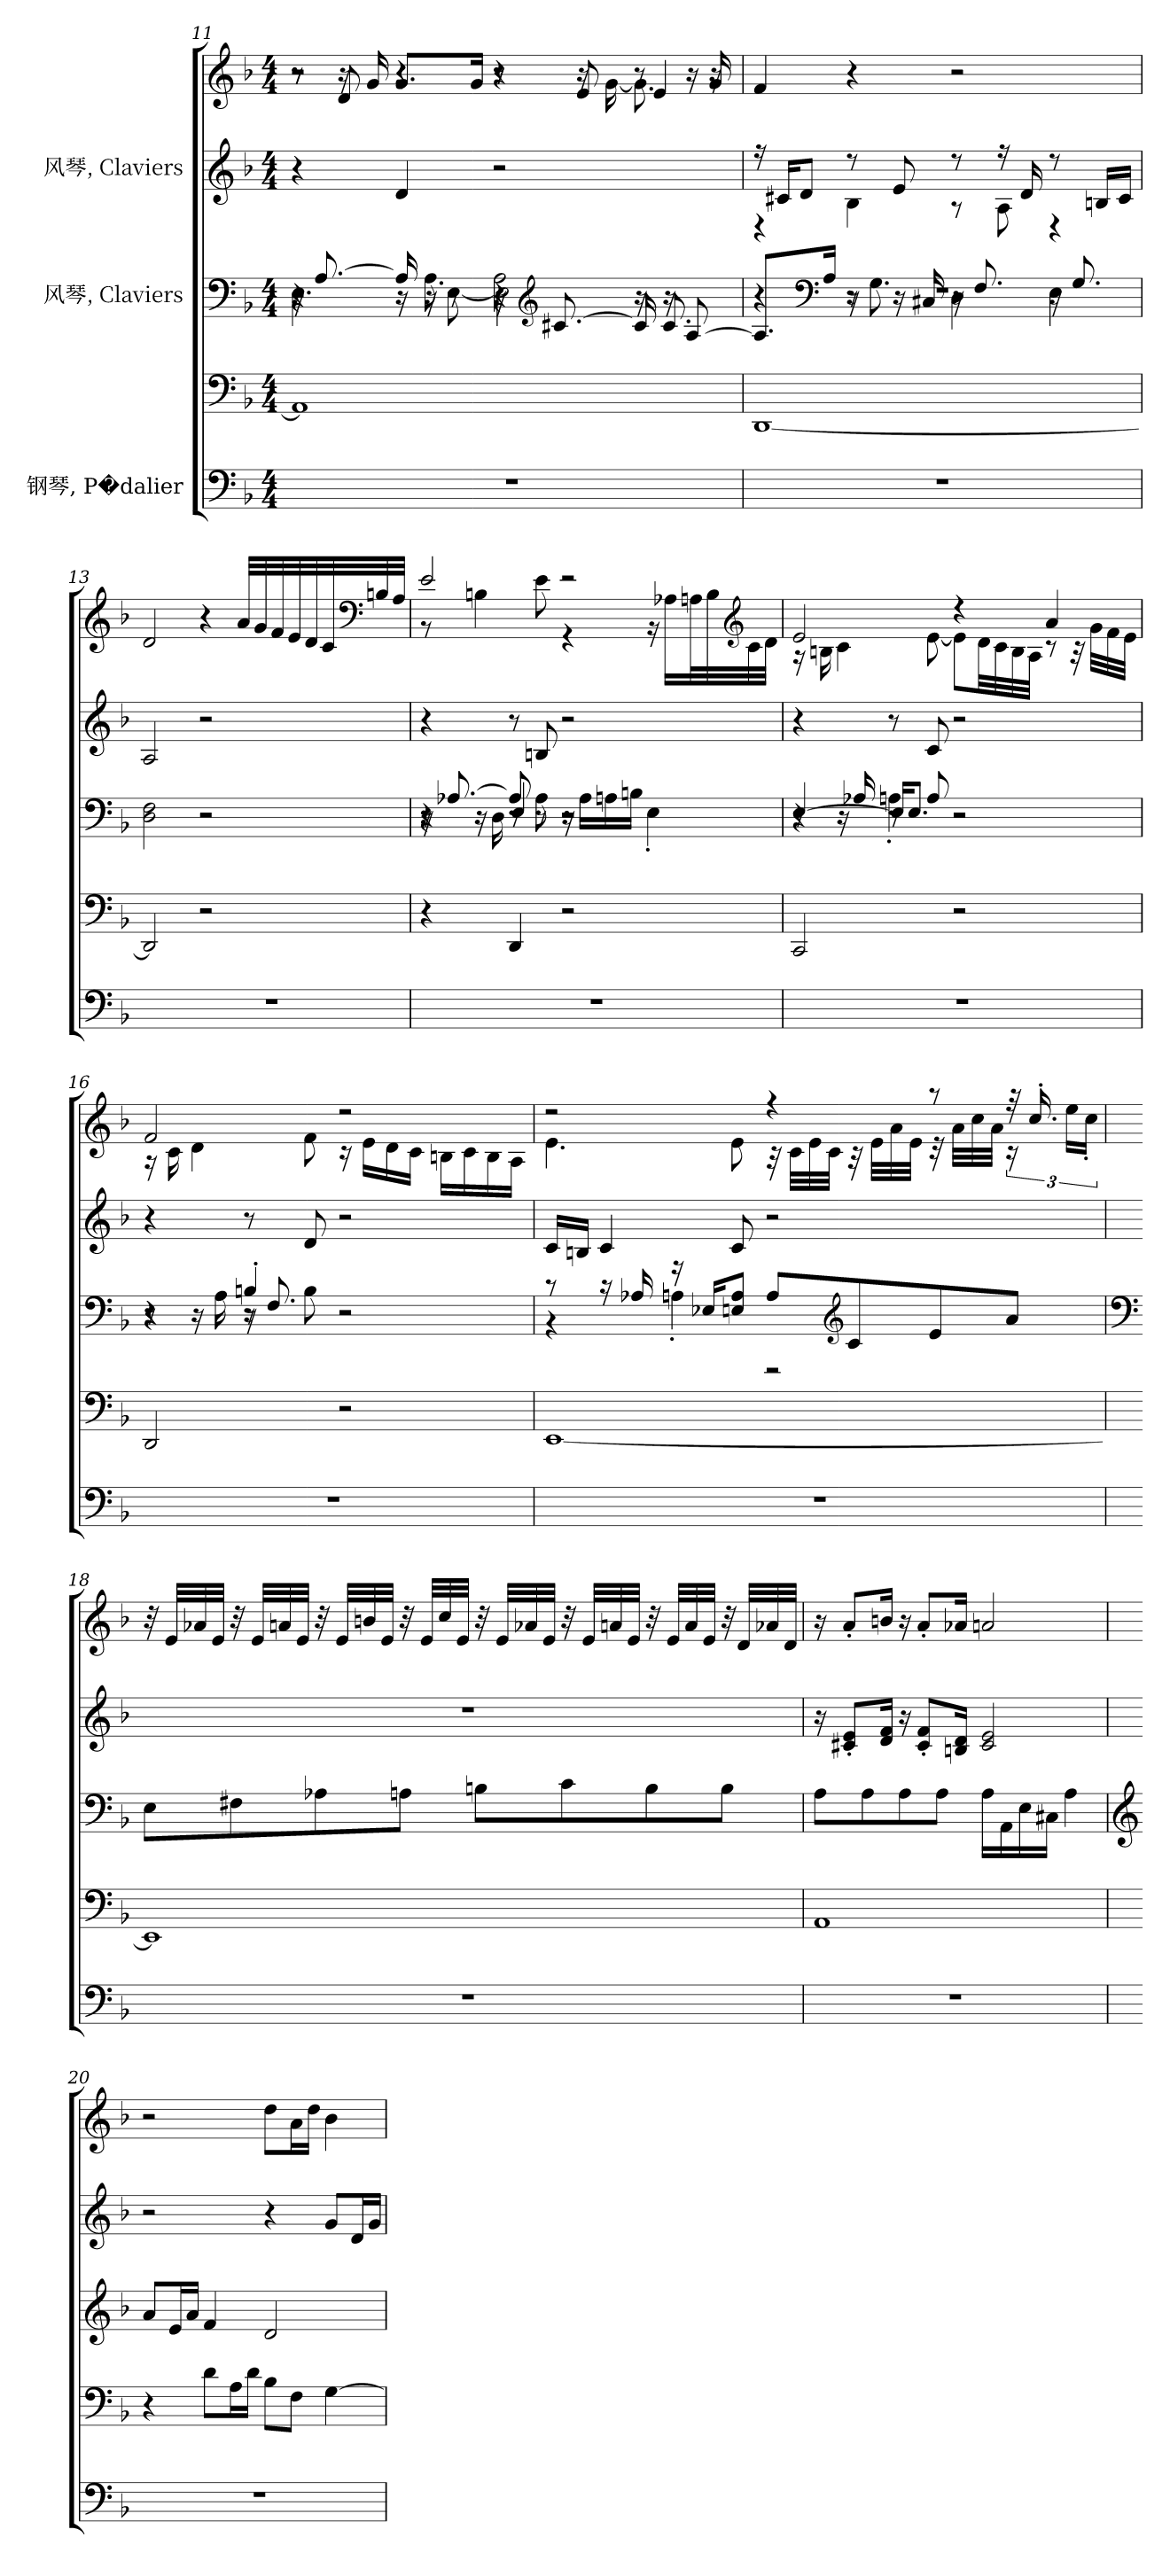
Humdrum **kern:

**kern	**kern	**kern	**kern	**kern
*part3	*part3	*part2	*part1	*part1
*staff5	*staff4	*staff3	*staff2	*staff1
*I"钢琴, P�dalier	*	*I"风琴, Claviers	*I"风琴, Claviers	*
!!LO:LB:g=z
*clefF4	*clefF4	*clefF4	*clefG2	*clefG2
*k[b-]	*k[b-]	*k[b-]	*k[b-]	*k[b-]
*M4/4	*M4/4	*M4/4	*M4/4	*M4/4
=11	=11	=11	=11	=11
*	*	*^	*	*^
*	*	*	*^	*	*	*^
*	*	*	*	*^	*	*	*	*
1r	1AA]	2r	4r	16r	4.E\	4r	8r	2r	8r
.	.	.	.	[8.A/	.	.	.	.	.
.	.	.	.	.	.	.	16r	.	8d/
.	.	.	.	.	.	.	16g/	.	.
.	.	.	16r	16A/]	.	4d/	8.g/L	.	4r
.	.	.	8.A\	16r	.	.	.	.	.
.	.	.	.	8r	[8E\	.	.	.	.
.	.	.	.	.	.	.	16g/Jk	.	.
.	.	4r	2A\	16r	2E\]	2r	4r	8r	8r
*	*	*clefG2	*	*	*	*	*	*	*
.	.	.	.	[8.c#X/	.	.	.	.	.
.	.	.	.	.	.	.	.	16r	8e/
.	.	.	.	.	.	.	.	[16g\	.
.	.	16r	.	16c#/]	.	.	8r	8.g\]	4e/
.	.	8.c#/	.	16r	.	.	.	.	.
.	.	.	.	[8A/	.	.	16r	.	.
.	.	.	.	.	.	.	16g/	16r	.
*	*	*	*	*v	*v	*	*v	*v	*v
=12	=12	=12	=12	=12	=12	=12
*	*	*	*	*	*^	*
1r	[1DD	1r	8.A/L]	4r	16r	4r	4f/
.	.	.	.	.	16c#X/KL	.	.
.	.	.	.	.	8d/J	.	.
*	*	*clefF4	*	*	*	*	*
.	.	.	16A/Jk	.	.	.	.
.	.	.	8r	16r	8r	4B-\	4r
.	.	.	.	8.G\	.	.	.
.	.	.	16r	.	8e/	.	.
.	.	.	16C#X/	.	.	.	.
.	.	.	16r	4D\	8r	8r	2r
.	.	.	8.F/	.	.	.	.
.	.	.	.	.	16r	8A\	.
.	.	.	.	.	16d/	.	.
.	.	.	16r	4E\	8r	4r	.
.	.	.	8.G/	.	.	.	.
.	.	.	.	.	16Bn/LL	.	.
.	.	.	.	.	16c#/JJ	.	.
*	*	*v	*v	*v	*	*	*
*	*	*	*v	*v	*
!!LO:PB:g=z
=13	=13	=13	=13	=13
1r	2DD/]	2D\ 2F\	2A/	2d/
.	2r	2r	2r	4r
.	.	.	.	32a/LLL
.	.	.	.	32g/
.	.	.	.	32f/
.	.	.	.	32e/
.	.	.	.	32d/
.	.	.	.	32c/
*	*	*	*	*clefF4
.	.	.	.	32Bn/
.	.	.	.	32A/JJJ
=14	=14	=14	=14	=14
*	*	*^	*	*^
*	*	*	*^	*	*	*
1r	4r	16r	8r	4r	4r	2e/	8r
.	.	[8.A-X/	.	.	.	.	.
.	.	.	16r	.	.	.	4Bn\
.	.	.	16D\	.	.	.	.
.	4DD/	8A-/]	8r	4E/	8r	.	.
.	.	8r	8A-\	.	8Bn/	.	8e\
.	2r	2r	16r	2r	2r	2r	4r
.	.	.	16A-\LL	.	.	.	.
.	.	.	16An\	.	.	.	.
.	.	.	16Bn\JJ	.	.	.	.
.	.	.	4E'\	.	.	.	16r
.	.	.	.	.	.	.	16A-X\LL
.	.	.	.	.	.	.	32An\L
.	.	.	.	.	.	.	32B\
*	*	*	*	*	*	*clefG2	*
.	.	.	.	.	.	.	32c\
.	.	.	.	.	.	.	32d\JJJ
!!LO:LB:g=z	!!
=15	=15	=15	=15	=15	=15	=15	=15
1r	2CC/	8r	4r	[4E/	4r	2e/	16r
.	.	.	.	.	.	.	16Bn\
.	.	16r	.	.	.	.	4c\
.	.	16A-X/	.	.	.	.	.
.	.	8r	4An'\	16E/KL]	8r	.	.
.	.	.	.	8.E/J	.	.	.
.	.	8A/	.	.	8c/	.	[8e\
.	2r	2r	2r	2r	2r	4r	8e\L]
.	.	.	.	.	.	.	32d\LL
.	.	.	.	.	.	.	32c\
.	.	.	.	.	.	.	32B\
.	.	.	.	.	.	.	32A\JJJ
.	.	.	.	.	.	4a/	8r
.	.	.	.	.	.	.	32r
.	.	.	.	.	.	.	32g\LLL
.	.	.	.	.	.	.	32f\
.	.	.	.	.	.	.	32e\JJJ
=16	=16	=16	=16	=16	=16	=16	=16
1r	2DD/	4r	8r	4r	4r	2f/	16r
.	.	.	.	.	.	.	16c\
.	.	.	16r	.	.	.	4d\
.	.	.	16A\	.	.	.	.
.	.	4Bn'/	8r	16r	8r	.	.
.	.	.	.	8.F/	.	.	.
.	.	.	8B\	.	8d/	.	8f\
.	2r	2r	2r	2r	2r	2r	16r
.	.	.	.	.	.	.	16e\LL
.	.	.	.	.	.	.	16d\
.	.	.	.	.	.	.	16c\JJ
.	.	.	.	.	.	.	16Bn\LL
.	.	.	.	.	.	.	16c\
.	.	.	.	.	.	.	16B\
.	.	.	.	.	.	.	16A\JJ
*	*	*	*v	*v	*	*	*
!!LO:PB:g=z	!!
=17	=17	=17	=17	=17	=17	=17
1r	[1EE	8r	4r	16c/LL	2r	4.e\
.	.	.	.	16Bn/JJ	.	.
.	.	16r	.	4c/	.	.
.	.	16A-X/	.	.	.	.
.	.	16r	4An'\	.	.	.
.	.	16E-X/KL	.	.	.	.
.	.	8En/ 8A/J	.	8c/	.	8e\
.	.	8A/L	2r	2r	4r	32r
.	.	.	.	.	.	32c\LLL
.	.	.	.	.	.	32e\
.	.	.	.	.	.	32c\JJJ
*	*	*clefG2	*	*	*	*
.	.	8c/	.	.	.	32r
.	.	.	.	.	.	32e\LLL
.	.	.	.	.	.	32a\
.	.	.	.	.	.	32e\JJJ
.	.	8e/	.	.	8r	32r
.	.	.	.	.	.	32a\LLL
.	.	.	.	.	.	32cc\
.	.	.	.	.	.	32a\JJJ
.	.	8a/J	.	.	32r	24r
.	.	.	.	.	16.cc'/	.
.	.	.	.	.	.	24ee\LL
.	.	.	.	.	.	24cc'\JJ
*	*	*v	*v	*	*v	*v
!!LO:LB:g=z
=18	=18	=18	=18	=18
*	*	*clefF4	*	*
1r	1EE]	8E\L	1r	32r
.	.	.	.	32e/LLL
.	.	.	.	32a-X/
.	.	.	.	32e/JJJ
.	.	8F#X\	.	32r
.	.	.	.	32e/LLL
.	.	.	.	32an/
.	.	.	.	32e/JJJ
.	.	8A-X\	.	32r
.	.	.	.	32e/LLL
.	.	.	.	32bn/
.	.	.	.	32e/JJJ
.	.	8An\J	.	32r
.	.	.	.	32e/LLL
.	.	.	.	32cc/
.	.	.	.	32e/JJJ
.	.	8Bn\L	.	32r
.	.	.	.	32e/LLL
.	.	.	.	32a-X/
.	.	.	.	32e/JJJ
.	.	8c\	.	32r
.	.	.	.	32e/LLL
.	.	.	.	32an/
.	.	.	.	32e/JJJ
.	.	8B\	.	32r
.	.	.	.	32e/LLL
.	.	.	.	32a/
.	.	.	.	32e/JJJ
.	.	8B\J	.	32r
.	.	.	.	32d/LLL
.	.	.	.	32a-X/
.	.	.	.	32d/JJJ
!!LO:PB:g=z
=19	=19	=19	=19	=19
1r	1AA	8A\L	16r	16r
.	.	.	8c#X/' 8e/'L	8a'/L
.	.	8A\	.	.
.	.	.	16d/ 16f/Jk	16bn/Jk
.	.	8A\	16r	16r
.	.	.	8c#/' 8f/'L	8a'/L
.	.	8A\J	.	.
.	.	.	16Bn/ 16d/Jk	16a-X/Jk
.	.	16A\LL	2c#/ 2e/	2an/
.	.	16AA\	.	.
.	.	16E\	.	.
.	.	16C#X\JJ	.	.
.	.	4A\	.	.
=20	=20	=20	=20	=20
*	*	*clefG2	*	*
1r	4r	8a/L	2r	2r
.	.	16e/L	.	.
.	.	16a/JJ	.	.
.	8d\L	4f/	.	.
.	16A\L	.	.	.
.	16d\JJ	.	.	.
.	8B-\L	2d/	4r	8dd\L
.	8F\J	.	.	16a\L
.	.	.	.	16dd\JJ
.	[4G\	.	8g/L	4b-\
.	.	.	16d/L	.
.	.	.	16g/JJ	.
=	=	=	=	=
*-	*-	*-	*-	*-
